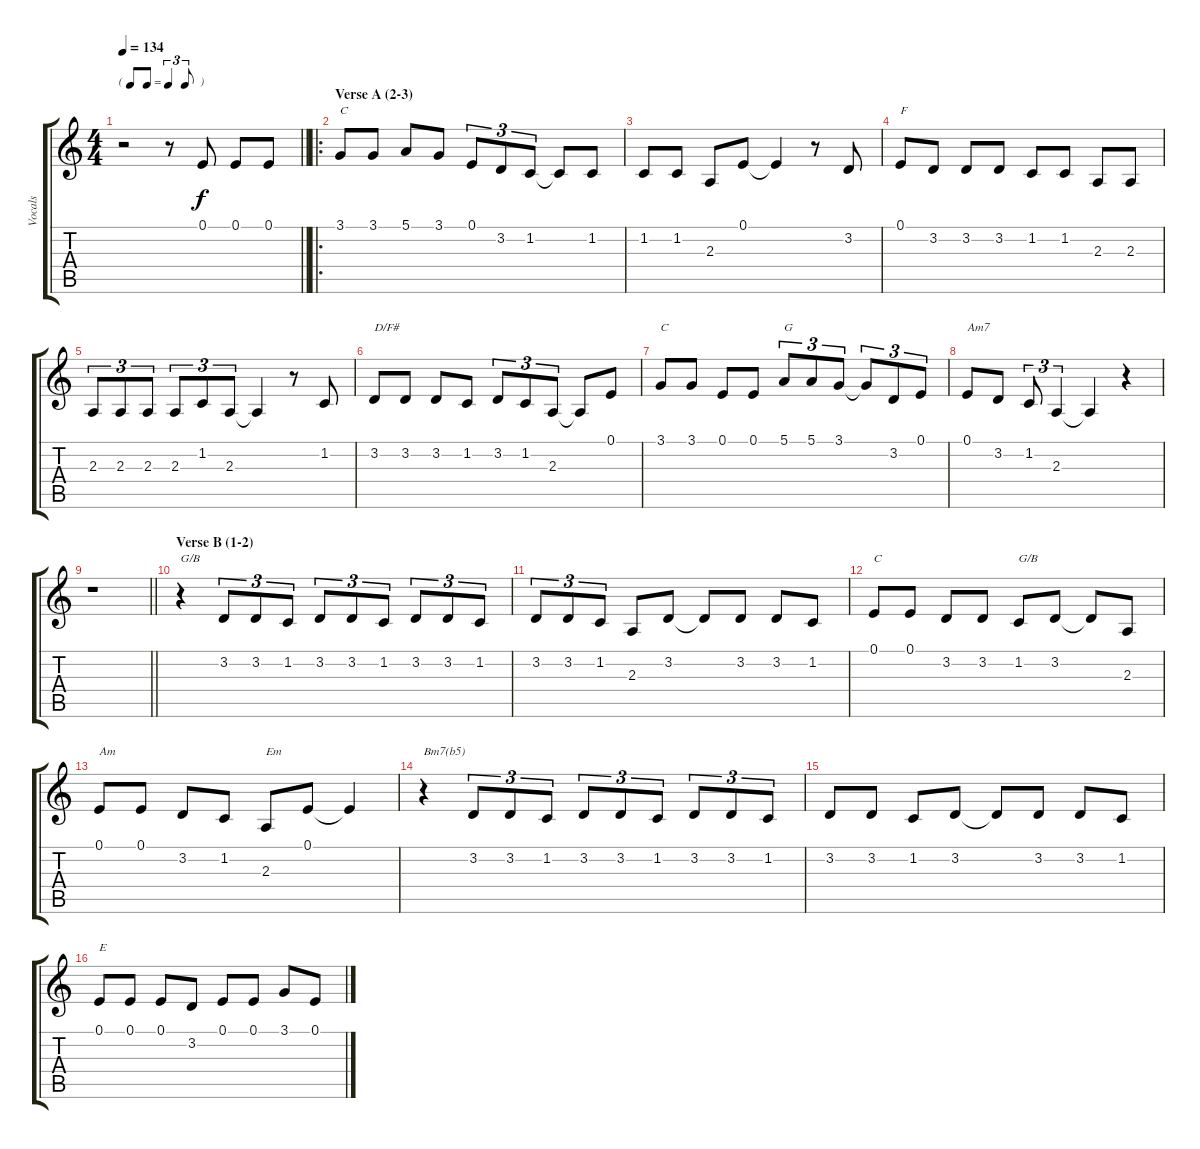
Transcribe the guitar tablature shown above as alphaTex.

\track ("Vocals" "Vocals") {instrument sopranosax}
\staff {score tabs}
\tuning (E4 B3 G3 D3 A2 E2) {hide}
\ts (4 4)
\tf triplet8th
\tempo 134
\clef g2
\barLineRight lightlight
\ks c
r.2{dy f} r.8 0.1.8 0.1.8 0.1.8 |
\ro
\section ("" "Verse A (2-3)")
3.1.8{txt "C"} 3.1.8 5.1.8 3.1.8 0.1.8{tu (3 2)} 3.2.8{tu (3 2)} 1.2.8{tu (3 2)} 1.2{t}.8 1.2.8 |
1.2.8 1.2.8 2.3.8 0.1.8 0.1{t}.4 r.8 3.2.8 |
0.1.8{txt "F"} 3.2.8 3.2.8 3.2.8 1.2.8 1.2.8 2.3.8 2.3.8 |
2.3.8{tu (3 2)} 2.3.8{tu (3 2)} 2.3.8{tu (3 2)} 2.3.8{tu (3 2)} 1.2.8{tu (3 2)} 2.3.8{tu (3 2)} 2.3{t}.4 r.8 1.2.8 |
3.2.8{txt "D/F#"} 3.2.8 3.2.8 1.2.8 3.2.8{tu (3 2)} 1.2.8{tu (3 2)} 2.3.8{tu (3 2)} 2.3{t}.8 0.1.8 |
3.1.8{txt "C"} 3.1.8 0.1.8 0.1.8 5.1.8{tu (3 2) txt "G"} 5.1.8{tu (3 2)} 3.1.8{tu (3 2)} 3.1{t}.8{tu (3 2)} 3.2.8{tu (3 2)} 0.1.8{tu (3 2)} |
0.1.8{txt "Am7"} 3.2.8 1.2.8{tu (3 2)} 2.3.4{tu (3 2)} 2.3{t}.4 r.4 |
\barLineRight lightlight
r.1 |
\section ("" "Verse B (1-2)")
r.4{txt "G/B"} 3.2.8{tu (3 2)} 3.2.8{tu (3 2)} 1.2.8{tu (3 2)} 3.2.8{tu (3 2)} 3.2.8{tu (3 2)} 1.2.8{tu (3 2)} 3.2.8{tu (3 2)} 3.2.8{tu (3 2)} 1.2.8{tu (3 2)} |
3.2.8{tu (3 2)} 3.2.8{tu (3 2)} 1.2.8{tu (3 2)} 2.3.8 3.2.8 3.2{t}.8 3.2.8 3.2.8 1.2.8 |
0.1.8{txt "C"} 0.1.8 3.2.8 3.2.8 1.2.8{txt "G/B"} 3.2.8 3.2{t}.8 2.3.8 |
0.1.8{txt "Am"} 0.1.8 3.2.8 1.2.8 2.3.8{txt "Em"} 0.1.8 0.1{t}.4 |
r.4{txt "Bm7(b5)"} 3.2.8{tu (3 2)} 3.2.8{tu (3 2)} 1.2.8{tu (3 2)} 3.2.8{tu (3 2)} 3.2.8{tu (3 2)} 1.2.8{tu (3 2)} 3.2.8{tu (3 2)} 3.2.8{tu (3 2)} 1.2.8{tu (3 2)} |
3.2.8 3.2.8 1.2.8 3.2.8 3.2{t}.8 3.2.8 3.2.8 1.2.8 |
0.1.8{txt "E"} 0.1.8 0.1.8 3.2.8 0.1.8 0.1.8 3.1.8 0.1.8
